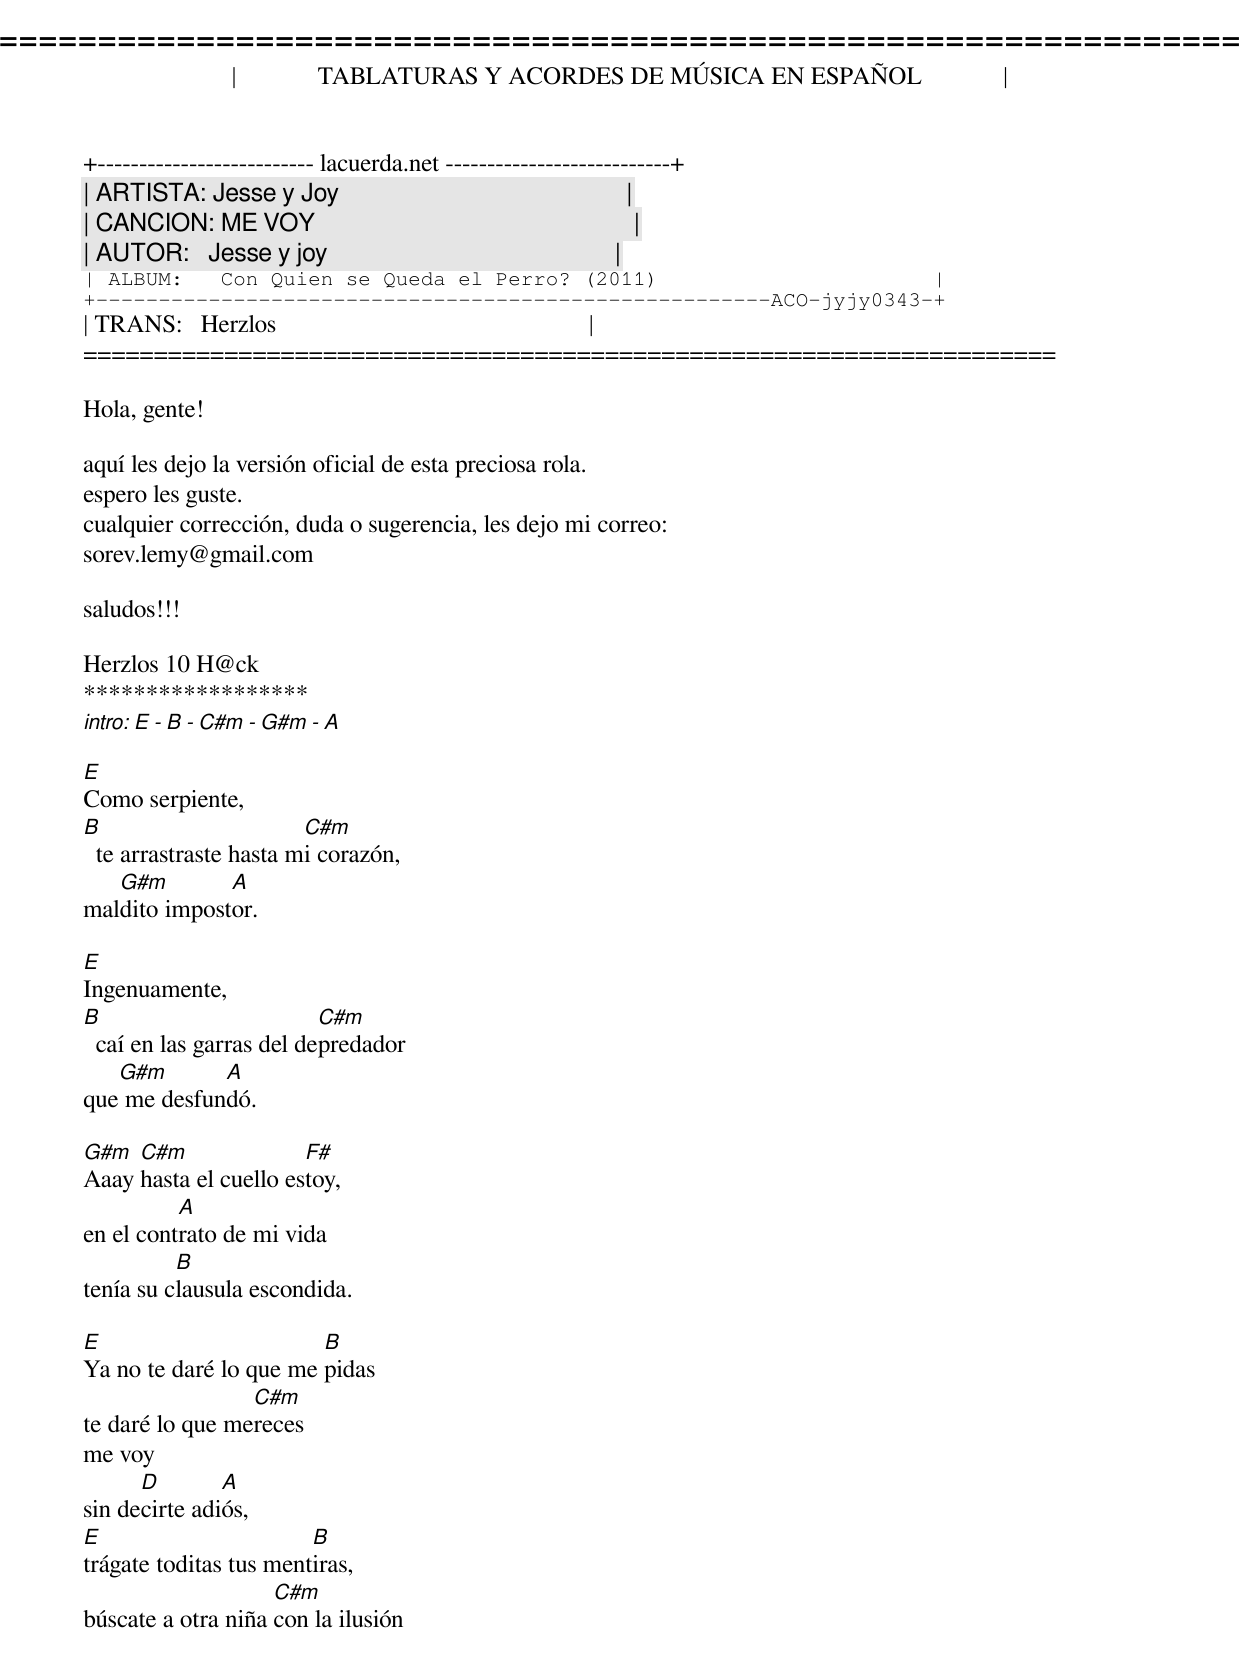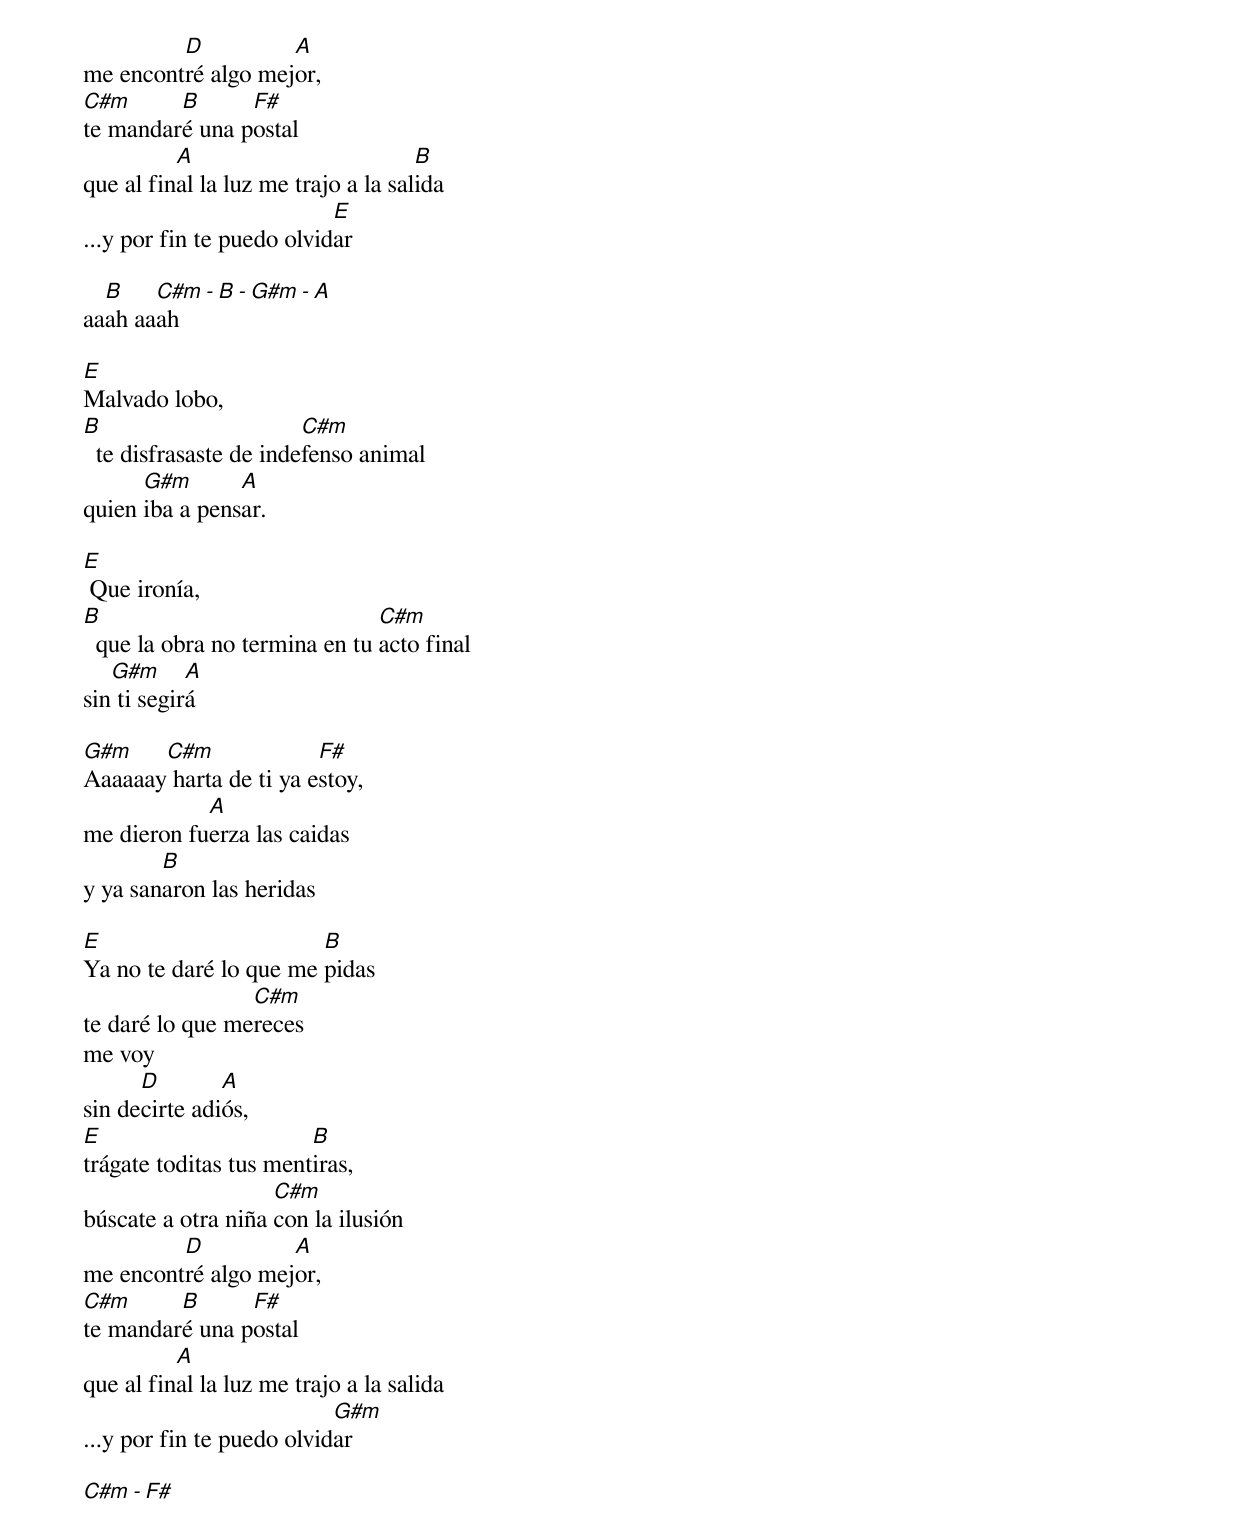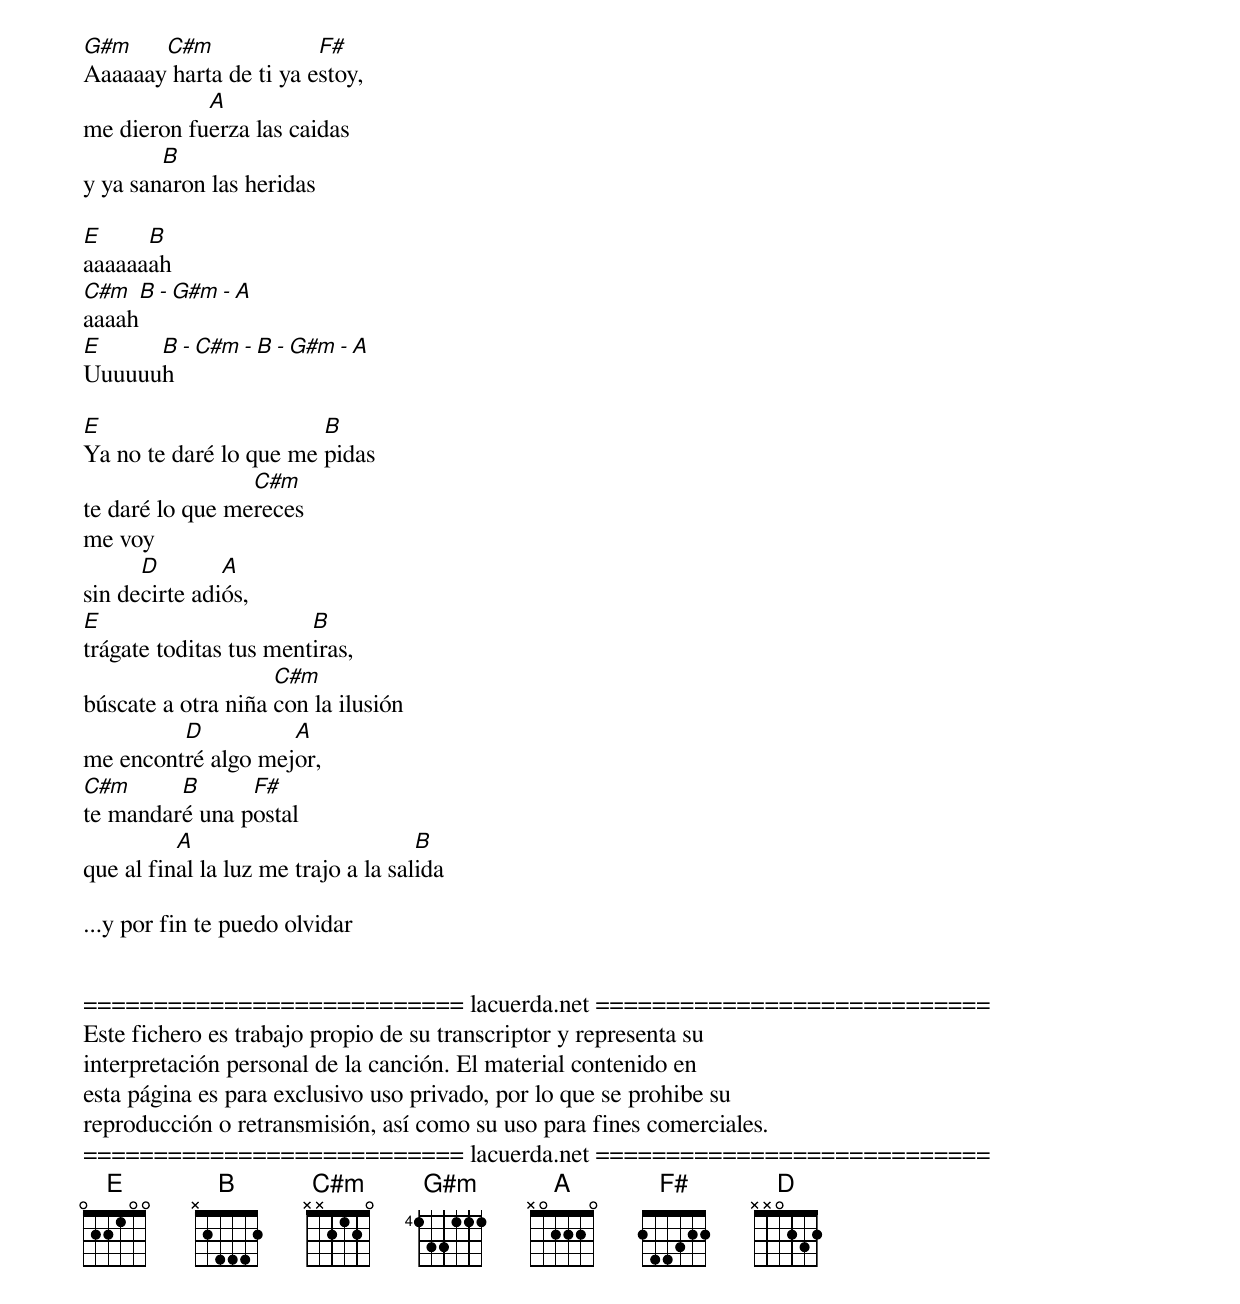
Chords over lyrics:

=====================================================================
|             TABLATURAS Y ACORDES DE MÚSICA EN ESPAÑOL             |
+-------------------------- lacuerda.net ---------------------------+
| ARTISTA: Jesse y Joy                                              |
| CANCION: ME VOY                                                   |
| AUTOR:   Jesse y joy                                              |
| ALBUM:   Con Quien se Queda el Perro? (2011)                      |
+------------------------------------------------------ACO-jyjy0343-+
| TRANS:   Herzlos                                                  |
=====================================================================

Hola, gente!

aquí les dejo la versión oficial de esta preciosa rola.
espero les guste.
cualquier corrección, duda o sugerencia, les dejo mi correo:
sorev.lemy@gmail.com

saludos!!!

Herzlos 10 H@ck
******************
intro: E - B - C#m - G#m - A

E
Como serpiente,
B                       C#m
  te arrastraste hasta mi corazón,
   G#m        A
maldito impostor.

E
Ingenuamente,
B                         C#m
  caí en las garras del depredador
   G#m       A
que me desfundó.

G#m  C#m               F#
Aaay hasta el cuello estoy,
          A
en el contrato de mi vida
          B
tenía su clausula escondida.

E                       B
Ya no te daré lo que me pidas
                 C#m
te daré lo que mereces
me voy
      D        A
sin decirte adiós,
E                       B
trágate toditas tus mentiras,
                    C#m
búscate a otra niña con la ilusión
         D          A
me encontré algo mejor,
C#m      B      F#
te mandaré una postal
          A                          B
que al final la luz me trajo a la salida
                           E
...y por fin te puedo olvidar

  B    C#m - B - G#m - A
aaah aaah

E
Malvado lobo,
B                       C#m
  te disfrasaste de indefenso animal
      G#m       A
quien iba a pensar.

E
 Que ironía,
B                              C#m
  que la obra no termina en tu acto final
   G#m      A
sin ti segirá

G#m    C#m              F#
Aaaaaay harta de ti ya estoy,
            A
me dieron fuerza las caidas
        B
y ya sanaron las heridas

E                       B
Ya no te daré lo que me pidas
                 C#m
te daré lo que mereces
me voy
      D        A
sin decirte adiós,
E                       B
trágate toditas tus mentiras,
                    C#m
búscate a otra niña con la ilusión
         D          A
me encontré algo mejor,
C#m      B      F#
te mandaré una postal
          A
que al final la luz me trajo a la salida
                           G#m
...y por fin te puedo olvidar

C#m - F#

G#m    C#m              F#
Aaaaaay harta de ti ya estoy,
            A
me dieron fuerza las caidas
        B
y ya sanaron las heridas

E     B
aaaaaaah
C#m   B - G#m - A
aaaah
E     B - C#m - B - G#m - A
Uuuuuuh

E                       B
Ya no te daré lo que me pidas
                 C#m
te daré lo que mereces
me voy
      D        A
sin decirte adiós,
E                       B
trágate toditas tus mentiras,
                    C#m
búscate a otra niña con la ilusión
         D          A
me encontré algo mejor,
C#m      B      F#
te mandaré una postal
          A                          B
que al final la luz me trajo a la salida

...y por fin te puedo olvidar


=========================== lacuerda.net ============================
Este fichero es trabajo propio de su transcriptor y representa su
interpretación personal de la canción. El material contenido en
esta página es para exclusivo uso privado, por lo que se prohibe su
reproducción o retransmisión, así como su uso para fines comerciales.
=========================== lacuerda.net ============================
